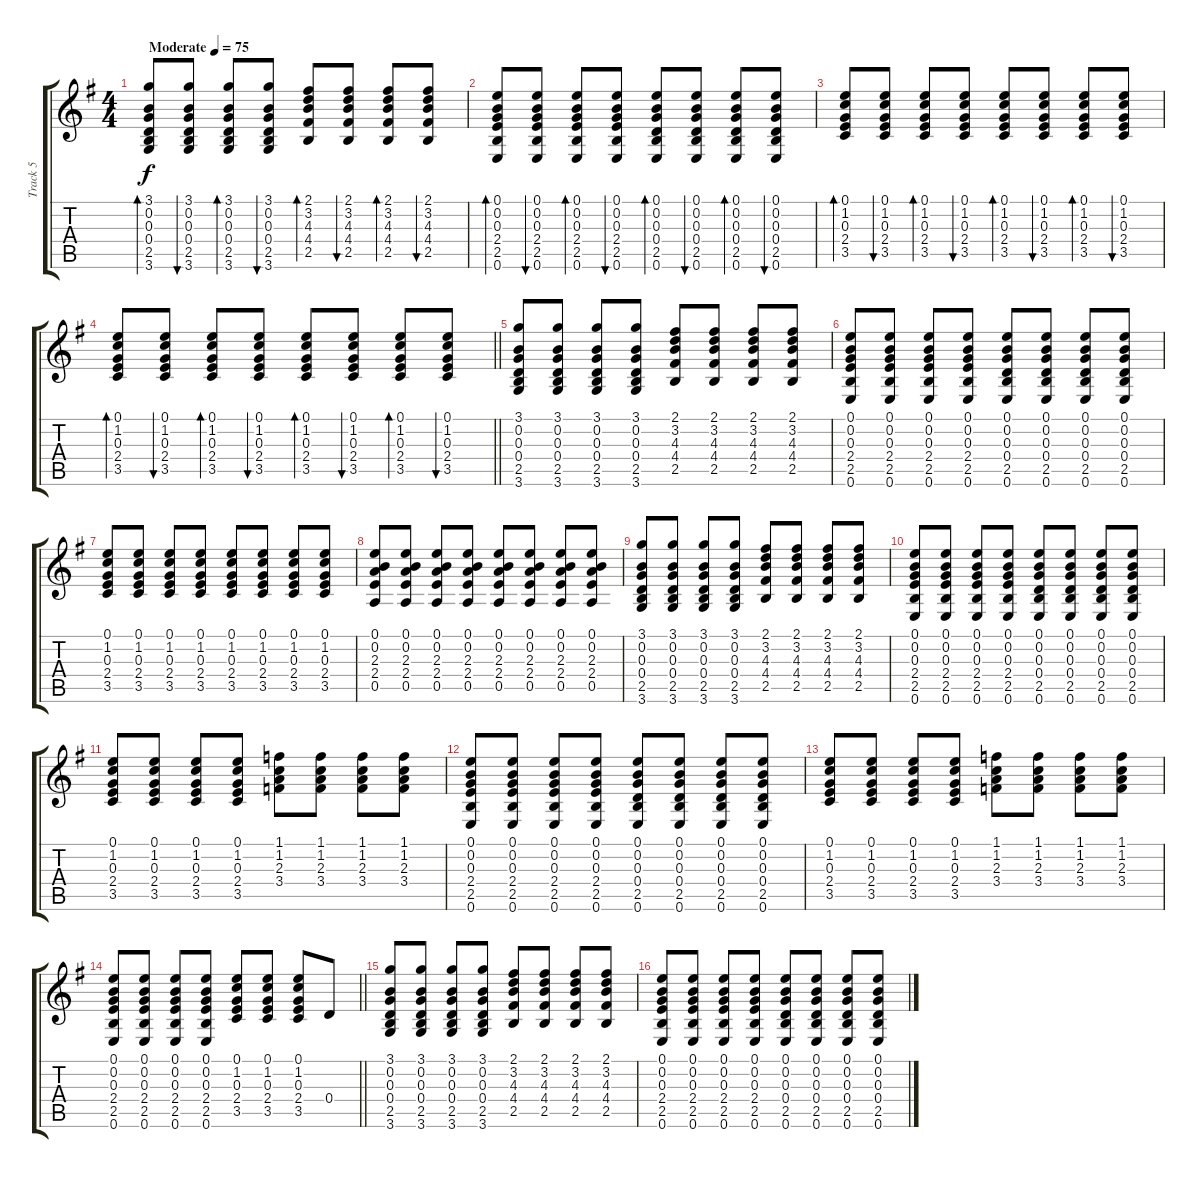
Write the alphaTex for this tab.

\track ("Track 5" "Track 5") {instrument acousticguitarsteel}
\staff {score tabs}
\tuning (E4 B3 G3 D3 A2 E2) {hide}
\ts (4 4)
\tempo (75 "Moderate")
\clef g2
\ks g
(3.1 0.2 0.3 0.4 2.5 3.6).8{bd 60 dy f instrument acousticguitarsteel} (3.1 0.2 0.3 0.4 2.5 3.6).8{bu 60} (3.1 0.2 0.3 0.4 2.5 3.6).8{bd 60} (3.1 0.2 0.3 0.4 2.5 3.6).8{bu 60} (2.1 3.2 4.3 4.4 2.5).8{bd 60} (2.1 3.2 4.3 4.4 2.5).8{bu 60} (2.1 3.2 4.3 4.4 2.5).8{bd 60} (2.1 3.2 4.3 4.4 2.5).8{bu 60} |
(0.1 0.2 0.3 2.4 2.5 0.6).8{bd 60} (0.1 0.2 0.3 2.4 2.5 0.6).8{bu 60} (0.1 0.2 0.3 2.4 2.5 0.6).8{bd 60} (0.1 0.2 0.3 2.4 2.5 0.6).8{bu 60} (0.1 0.2 0.3 0.4 2.5 0.6).8{bd 60} (0.1 0.2 0.3 0.4 2.5 0.6).8{bu 60} (0.1 0.2 0.3 0.4 2.5 0.6).8{bd 60} (0.1 0.2 0.3 0.4 2.5 0.6).8{bu 60} |
(0.1 1.2 0.3 2.4 3.5).8{bd 60} (0.1 1.2 0.3 2.4 3.5).8{bu 60} (0.1 1.2 0.3 2.4 3.5).8{bd 60} (0.1 1.2 0.3 2.4 3.5).8{bu 60} (0.1 1.2 0.3 2.4 3.5).8{bd 60} (0.1 1.2 0.3 2.4 3.5).8{bu 60} (0.1 1.2 0.3 2.4 3.5).8{bd 60} (0.1 1.2 0.3 2.4 3.5).8{bu 60} |
\barLineRight lightlight
(0.1 1.2 0.3 2.4 3.5).8{bd 60} (0.1 1.2 0.3 2.4 3.5).8{bu 60} (0.1 1.2 0.3 2.4 3.5).8{bd 60} (0.1 1.2 0.3 2.4 3.5).8{bu 60} (0.1 1.2 0.3 2.4 3.5).8{bd 60} (0.1 1.2 0.3 2.4 3.5).8{bu 60} (0.1 1.2 0.3 2.4 3.5).8{bd 60} (0.1 1.2 0.3 2.4 3.5).8{bu 60} |
(3.1 0.2 0.3 0.4 2.5 3.6).8 (3.1 0.2 0.3 0.4 2.5 3.6).8 (3.1 0.2 0.3 0.4 2.5 3.6).8 (3.1 0.2 0.3 0.4 2.5 3.6).8 (2.1 3.2 4.3 4.4 2.5).8 (2.1 3.2 4.3 4.4 2.5).8 (2.1 3.2 4.3 4.4 2.5).8 (2.1 3.2 4.3 4.4 2.5).8 |
(0.1 0.2 0.3 2.4 2.5 0.6).8 (0.1 0.2 0.3 2.4 2.5 0.6).8 (0.1 0.2 0.3 2.4 2.5 0.6).8 (0.1 0.2 0.3 2.4 2.5 0.6).8 (0.1 0.2 0.3 0.4 2.5 0.6).8 (0.1 0.2 0.3 0.4 2.5 0.6).8 (0.1 0.2 0.3 0.4 2.5 0.6).8 (0.1 0.2 0.3 0.4 2.5 0.6).8 |
(0.1 1.2 0.3 2.4 3.5).8 (0.1 1.2 0.3 2.4 3.5).8 (0.1 1.2 0.3 2.4 3.5).8 (0.1 1.2 0.3 2.4 3.5).8 (0.1 1.2 0.3 2.4 3.5).8 (0.1 1.2 0.3 2.4 3.5).8 (0.1 1.2 0.3 2.4 3.5).8 (0.1 1.2 0.3 2.4 3.5).8 |
(0.1 0.2 2.3 2.4 0.5).8 (0.1 0.2 2.3 2.4 0.5).8 (0.1 0.2 2.3 2.4 0.5).8 (0.1 0.2 2.3 2.4 0.5).8 (0.1 0.2 2.3 2.4 0.5).8 (0.1 0.2 2.3 2.4 0.5).8 (0.1 0.2 2.3 2.4 0.5).8 (0.1 0.2 2.3 2.4 0.5).8 |
(3.1 0.2 0.3 0.4 2.5 3.6).8 (3.1 0.2 0.3 0.4 2.5 3.6).8 (3.1 0.2 0.3 0.4 2.5 3.6).8 (3.1 0.2 0.3 0.4 2.5 3.6).8 (2.1 3.2 4.3 4.4 2.5).8 (2.1 3.2 4.3 4.4 2.5).8 (2.1 3.2 4.3 4.4 2.5).8 (2.1 3.2 4.3 4.4 2.5).8 |
(0.1 0.2 0.3 2.4 2.5 0.6).8 (0.1 0.2 0.3 2.4 2.5 0.6).8 (0.1 0.2 0.3 2.4 2.5 0.6).8 (0.1 0.2 0.3 2.4 2.5 0.6).8 (0.1 0.2 0.3 0.4 2.5 0.6).8 (0.1 0.2 0.3 0.4 2.5 0.6).8 (0.1 0.2 0.3 0.4 2.5 0.6).8 (0.1 0.2 0.3 0.4 2.5 0.6).8 |
(0.1 1.2 0.3 2.4 3.5).8 (0.1 1.2 0.3 2.4 3.5).8 (0.1 1.2 0.3 2.4 3.5).8 (0.1 1.2 0.3 2.4 3.5).8 (1.1 1.2 2.3 3.4).8 (1.1 1.2 2.3 3.4).8 (1.1 1.2 2.3 3.4).8 (1.1 1.2 2.3 3.4).8 |
(0.1 0.2 0.3 2.4 2.5 0.6).8 (0.1 0.2 0.3 2.4 2.5 0.6).8 (0.1 0.2 0.3 2.4 2.5 0.6).8 (0.1 0.2 0.3 2.4 2.5 0.6).8 (0.1 0.2 0.3 0.4 2.5 0.6).8 (0.1 0.2 0.3 0.4 2.5 0.6).8 (0.1 0.2 0.3 0.4 2.5 0.6).8 (0.1 0.2 0.3 0.4 2.5 0.6).8 |
(0.1 1.2 0.3 2.4 3.5).8 (0.1 1.2 0.3 2.4 3.5).8 (0.1 1.2 0.3 2.4 3.5).8 (0.1 1.2 0.3 2.4 3.5).8 (1.1 1.2 2.3 3.4).8 (1.1 1.2 2.3 3.4).8 (1.1 1.2 2.3 3.4).8 (1.1 1.2 2.3 3.4).8 |
\barLineRight lightlight
(0.1 0.2 0.3 2.4 2.5 0.6).8 (0.1 0.2 0.3 2.4 2.5 0.6).8 (0.1 0.2 0.3 2.4 2.5 0.6).8 (0.1 0.2 0.3 2.4 2.5 0.6).8 (0.1 1.2 0.3 2.4 3.5).8 (0.1 1.2 0.3 2.4 3.5).8 (0.1 1.2 0.3 2.4 3.5).8 0.4.8 |
(3.1 0.2 0.3 0.4 2.5 3.6).8 (3.1 0.2 0.3 0.4 2.5 3.6).8 (3.1 0.2 0.3 0.4 2.5 3.6).8 (3.1 0.2 0.3 0.4 2.5 3.6).8 (2.1 3.2 4.3 4.4 2.5).8 (2.1 3.2 4.3 4.4 2.5).8 (2.1 3.2 4.3 4.4 2.5).8 (2.1 3.2 4.3 4.4 2.5).8 |
(0.1 0.2 0.3 2.4 2.5 0.6).8 (0.1 0.2 0.3 2.4 2.5 0.6).8 (0.1 0.2 0.3 2.4 2.5 0.6).8 (0.1 0.2 0.3 2.4 2.5 0.6).8 (0.1 0.2 0.3 0.4 2.5 0.6).8 (0.1 0.2 0.3 0.4 2.5 0.6).8 (0.1 0.2 0.3 0.4 2.5 0.6).8 (0.1 0.2 0.3 0.4 2.5 0.6).8
